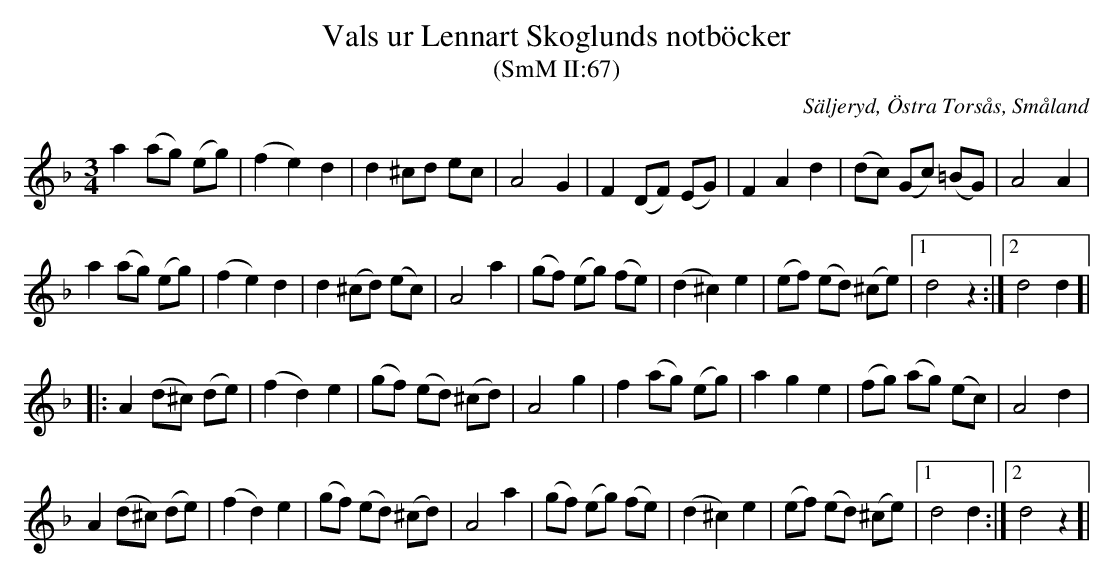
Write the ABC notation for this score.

X:1
T:Vals ur Lennart Skoglunds notböcker
T:(SmM II:67)
O:Säljeryd, Östra Torsås, Småland
M:3/4
L:1/8
K:Dm
a2 (ag) (eg)|(f2 e2) d2|d2 ^cd ec|A4 G2|F2 (DF) (EG)|F2 A2 d2|(dc) (Gc) (=BG)|A4 A2|
a2 (ag) (eg)|(f2 e2) d2|d2 (^cd) (ec)|A4 a2|(gf) (eg) (fe)|(d2 ^c2) e2|(ef) (ed) (^ce)|1d4 z2:|2d4 d2]|
|:A2 (d^c) (de)|(f2 d2) e2|(gf) (ed) (^cd)|A4 g2|f2 (ag) (eg)|a2 g2 e2|(fg) (ag) (ec)|A4 d2|
A2 (d^c) (de)|(f2 d2) e2|(gf) (ed) (^cd)|A4 a2|(gf) (eg) (fe)|(d2 ^c2) e2|(ef) (ed) (^ce)|1d4 d2:|2d4 z2]|
